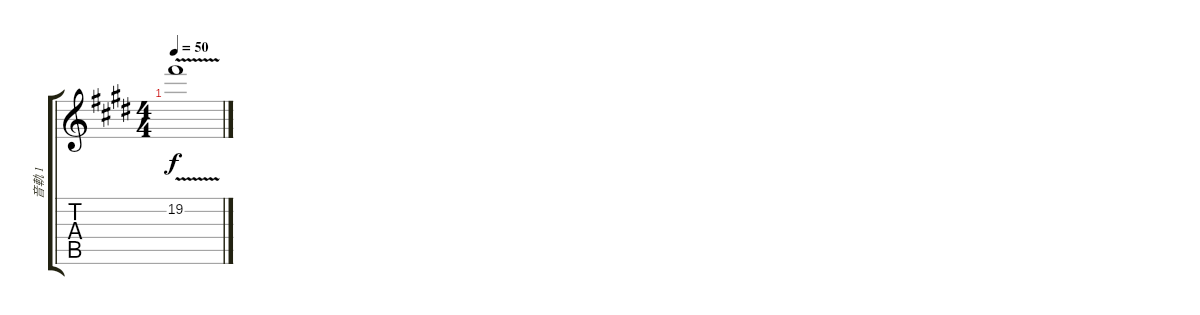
\track ("音軌 1" "音軌 1") {instrument electricguitarjazz}
\staff {score tabs}
\tuning (E4 B3 G3 D3 A2 E2) {hide}
\ts (4 4)
\tempo 50
\clef g2
\ks c#minor
19.2{v}.1{dy f}
